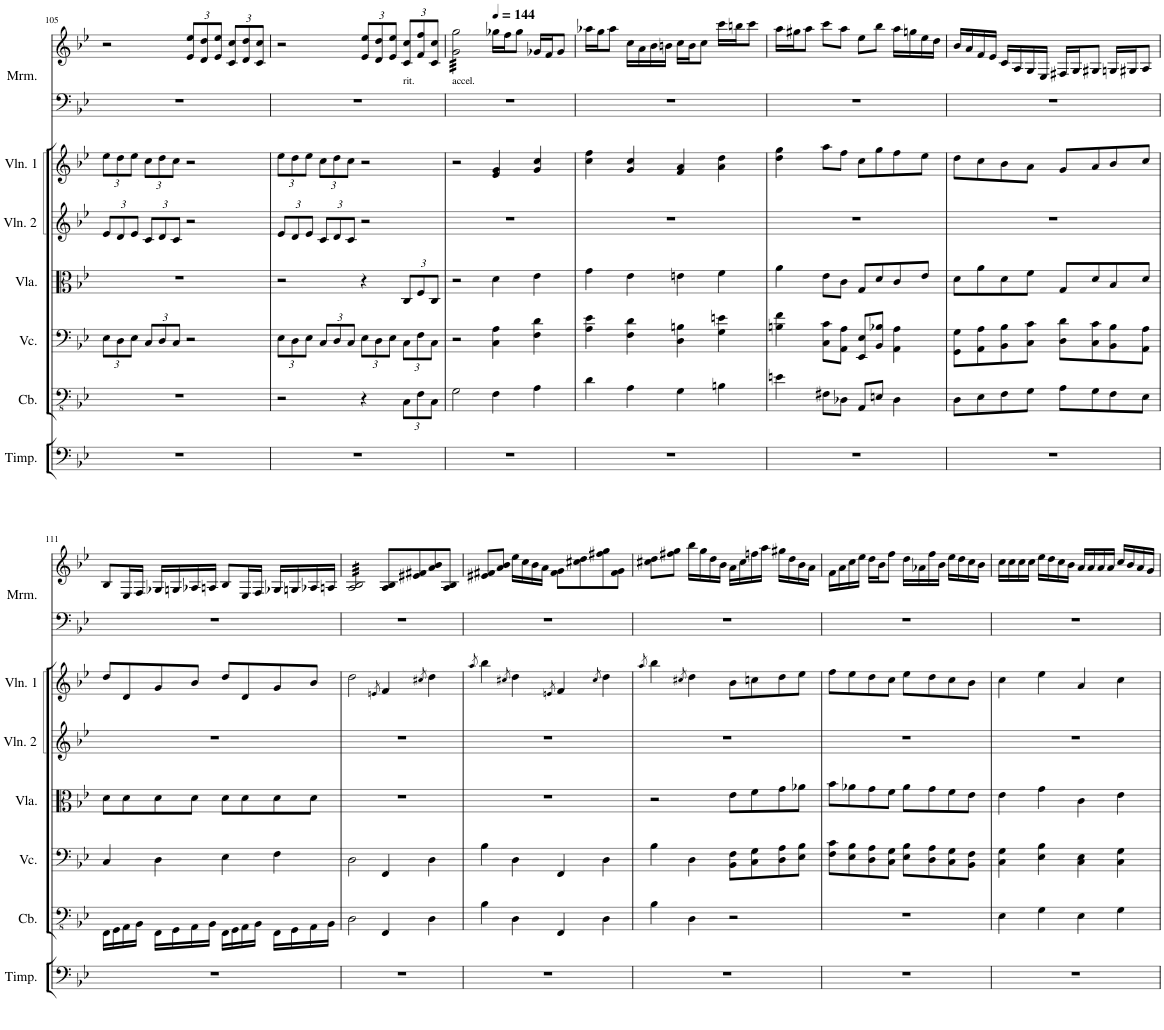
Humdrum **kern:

**kern	**kern	**kern	**kern	**kern	**kern
*part6	*part5	*part4	*part3	*part2	*part1
*staff6	*staff5	*staff4	*staff3	*staff2	*staff1
*I"Contrabass	*I"Violoncello	*I"Viola	*I"Violin 2	*I"Violin 1	*I"Marimba
*I'Cb.	*I'Vc.	*I'Vla.	*I'Vln. 2	*I'Vln. 1	*I'Mrm.
!!LO:PB:g=z
*clefFv4	*clefF4	*clefC3	*clefG2	*clefG2	*clefG2
*ITrd7c12	*	*	*	*	*
*k[b-e-]	*k[b-e-]	*k[b-e-]	*k[b-e-]	*k[b-e-]	*k[b-e-]
*M4/4	*M4/4	*M4/4	*M4/4	*M4/4	*M4/4
*	*Xbrackettup	*	*Xbrackettup	*Xbrackettup	*
=105	=105	=105	=105	=105	=105
1r	12E-\L	1r	12e-/L	12ee-\L	2r
.	12D\	.	12d/	12dd\	.
.	12E-\J	.	12e-/J	12ee-\J	.
.	12C/L	.	12c/L	12cc\L	.
.	12D/	.	12d/	12dd\	.
.	12C/J	.	12c/J	12cc\J	.
*	*	*	*	*	*Xbrackettup
.	2r	.	2r	2r	12e-/ 12ee-/L
.	.	.	.	.	12d/ 12dd/
.	.	.	.	.	12e-/ 12ee-/J
.	.	.	.	.	12c/ 12cc/L
.	.	.	.	.	12d/ 12dd/
.	.	.	.	.	12c/ 12cc/J
=106	=106	=106	=106	=106	=106
2r	12E-\L	2r	12e-/L	12ee-\L	2r
.	12D\	.	12d/	12dd\	.
.	12E-\J	.	12e-/J	12ee-\J	.
.	12C/L	.	12c/L	12cc\L	.
.	12D/	.	12d/	12dd\	.
.	12C/J	.	12c/J	12cc\J	.
4r	12E-\L	4r	2r	2r	12e-/ 12ee-/L
.	12D\	.	.	.	12d/ 12dd/
.	12E-\J	.	.	.	12e-/ 12ee-/J
*Xbrackettup	*	*Xbrackettup	*	*	*
!	!	!	!	!	!LO:TX:b:t=rit.
12CC\L	12C\L	12C/L	.	.	12c/ 12cc/L
12FF\	12F\	12F/	.	.	12f/ 12ff/
12CC\J	12C\J	12C/J	.	.	12c/ 12cc/J
=107	=107	=107	=107	=107	=107
!	!	!	!	!	!LO:TX:b:t=accel.
*	*	*	*	*	*tremolo
2GG\	2r	2r	1r	2r	32g\ 32gg\LLL
.	.	.	.	.	32g\ 32gg\
.	.	.	.	.	32g\ 32gg\
.	.	.	.	.	32g\ 32gg\
.	.	.	.	.	32g\ 32gg\
.	.	.	.	.	32g\ 32gg\
.	.	.	.	.	32g\ 32gg\
.	.	.	.	.	32g\ 32gg\
.	.	.	.	.	32g\ 32gg\
.	.	.	.	.	32g\ 32gg\
.	.	.	.	.	32g\ 32gg\
.	.	.	.	.	32g\ 32gg\
.	.	.	.	.	32g\ 32gg\
.	.	.	.	.	32g\ 32gg\
.	.	.	.	.	32g\ 32gg\
.	.	.	.	.	32g\ 32gg\JJJ
*	*	*	*	*	*Xtremolo
*	*	*	*	*	*MM144
4FF\	4C\ 4A\	4d\	.	4e-/ 4g/	16gg-X\LL
.	.	.	.	.	16ff\J
.	.	.	.	.	8gg-\J
4AA\	4F\ 4d\	4e-\	.	4g/ 4cc/	16g-X/LL
.	.	.	.	.	16f/J
.	.	.	.	.	8g-/J
=108	=108	=108	=108	=108	=108
4D\	4A\ 4e-\	4g\	1r	4cc\ 4ff\	16aa-X\LL
.	.	.	.	.	16gg\J
.	.	.	.	.	8aa-\J
4AA\	4F\ 4d\	4e-\	.	4g/ 4cc/	16cc\LL
.	.	.	.	.	16a\
.	.	.	.	.	16b-\
.	.	.	.	.	16bn\JJ
4GG\	4D\ 4Bn\	4en\	.	4f/ 4a/	16cc\LL
.	.	.	.	.	16b\J
.	.	.	.	.	8cc\J
4BBn\	4G\ 4en\	4f\	.	4a\ 4dd\	16ccc\LL
.	.	.	.	.	16bbn\J
.	.	.	.	.	8ccc\J
=109	=109	=109	=109	=109	=109
4En\	4Bn\ 4f\	4a\	1r	4dd\ 4gg\	16aa\LL
.	.	.	.	.	16gg#X\J
.	.	.	.	.	8aa\J
8FF#X\L	8C\ 8c\L	8e-\L	.	8aa\L	8ccc\L
8DD-X\J	8AA\ 8A\J	8c\J	.	8ff\J	8aa\J
8AAA/L	8EE-/ 8E-/L	8G/L	.	8cc\L	8ee-\L
8EEn/J	8BB-/ 8B-X/J	8d/	.	8gg\	8bb-\J
4DD-\	4AA\ 4A\	8c/	.	8ff\	16aa\LL
.	.	.	.	.	16ggn\
.	.	8e-/J	.	8ee-\J	16ee-\
.	.	.	.	.	16dd\JJ
=110	=110	=110	=110	=110	=110
8DD\L	8GG\ 8G\L	8d\L	1r	8dd\L	16b-/LL
.	.	.	.	.	16a/
8EE-\	8AA\ 8A\	8a\	.	8cc\	16f/
.	.	.	.	.	16e-/JJ
8FF\	8BB-\ 8B-\	8d\	.	8b-\	16c/LL
.	.	.	.	.	16A/
8GG\J	8C\ 8c\J	8f\J	.	8a\J	16G/
.	.	.	.	.	16E-/JJ
8AA\L	8D\ 8d\L	8G/L	.	8g/L	16F#X/LL
.	.	.	.	.	16G/J
8GG\	8C\ 8c\	8d/	.	8a/	8G#X/J
8FF\	8BB-\ 8B-\	8B-/	.	8b-/	16Gn/LL
.	.	.	.	.	16G#X/J
8EE-\J	8AA\ 8A\J	8d/J	.	8cc/J	8A/J
!!LO:LB:g=z
=111	=111	=111	=111	=111	=111
16FFF\LL	4C/	8d\L	1r	8dd/L	8B-/L
16GGG\	.	.	.	.	.
16AAA\	.	8d\	.	8d/	16E-/L
16BBB-\JJ	.	.	.	.	16F/JJ
16FFF\LL	4D\	8d\	.	8g/	16G-X/LL
16GGG\	.	.	.	.	16Gn/
16AAA\	.	8d\J	.	8b-/J	16A-X/
16BBB-\JJ	.	.	.	.	16An/JJ
16FFF\LL	4E-\	8d\L	.	8dd/L	8B-/L
16GGG\	.	.	.	.	.
16AAA\	.	8d\	.	8d/	16E-/L
16BBB-\JJ	.	.	.	.	16F/JJ
16FFF\LL	4F\	8d\	.	8g/	16G-X/LL
16GGG\	.	.	.	.	16Gn/
16AAA\	.	8d\J	.	8b-/J	16A-X/
16BBB-\JJ	.	.	.	.	16An/JJ
=112	=112	=112	=112	=112	=112
*	*	*	*	*	*tremolo
2DD\	2D\	1r	1r	2dd\	32A/ 32B-/LLL
.	.	.	.	.	32A/ 32B-/
.	.	.	.	.	32A/ 32B-/
.	.	.	.	.	32A/ 32B-/
.	.	.	.	.	32A/ 32B-/
.	.	.	.	.	32A/ 32B-/
.	.	.	.	.	32A/ 32B-/
.	.	.	.	.	32A/ 32B-/
.	.	.	.	.	32A/ 32B-/
.	.	.	.	.	32A/ 32B-/
.	.	.	.	.	32A/ 32B-/
.	.	.	.	.	32A/ 32B-/
.	.	.	.	.	32A/ 32B-/
.	.	.	.	.	32A/ 32B-/
.	.	.	.	.	32A/ 32B-/
.	.	.	.	.	32A/ 32B-/JJJ
*	*	*	*	*	*Xtremolo
.	.	.	.	8qen/	.
4FFF/	4FF/	.	.	4f/	8A/ 8B-/L
.	.	.	.	.	8e#X/ 8f#X/
.	.	.	.	8qcc#X/	.
4DD\	4D\	.	.	4dd\	8a/ 8b-/
.	.	.	.	.	8A/ 8B-/J
=113	=113	=113	=113	=113	=113
.	.	.	.	8qaa/	.
4BB-\	4B-\	1r	1r	4bb-\	8e#X/ 8f#X/L
.	.	.	.	.	8a/ 8b-/J
.	.	.	.	8qcc#X/	.
4DD\	4D\	.	.	4dd\	16ee-\LL
.	.	.	.	.	16cc\
.	.	.	.	.	16b-\
.	.	.	.	.	16a\JJ
.	.	.	.	8qen/	.
4FFF/	4FF/	.	.	4f/	8f#\ 8g\L
.	.	.	.	.	8cc#X\ 8dd\
.	.	.	.	8qcc#/	.
4DD\	4D\	.	.	4dd\	8ff#X\ 8gg\
.	.	.	.	.	8f#\ 8g\J
=114	=114	=114	=114	=114	=114
.	.	.	.	8qaa/	.
4BB-\	4B-\	2r	1r	4bb-\	8cc#X\ 8dd\L
.	.	.	.	.	8ff#X\ 8gg\J
.	.	.	.	8qcc#X/	.
4DD\	4D\	.	.	4dd\	16bb-\LL
.	.	.	.	.	16gg\
.	.	.	.	.	16dd\
.	.	.	.	.	16b-\JJ
2r	8BB-\ 8F\L	8e-\L	.	8b-\L	16a\LL
.	.	.	.	.	16cc#\
.	8C\ 8G\	8f\	.	8ccn\	16ffn\
.	.	.	.	.	16aa\JJ
.	8D\ 8A\	8g\	.	8dd\	16gg#X\LL
.	.	.	.	.	16dd\
.	8E-\ 8B-\J	8a-X\J	.	8ee-\J	16b-\
.	.	.	.	.	16a\JJ
=115	=115	=115	=115	=115	=115
1r	8F\ 8c\L	8b-\L	1r	8ff\L	16f\LL
.	.	.	.	.	16a\
.	8E-\ 8B-\	8a-X\	.	8ee-\	16cc\
.	.	.	.	.	16ee-\JJ
.	8D\ 8A\	8g\	.	8dd\	16dd\LL
.	.	.	.	.	16b-\J
.	8C\ 8G\J	8f\J	.	8cc\J	8ff\J
.	8E-\ 8B-\L	8a-\L	.	8ee-\L	16dd\LL
.	.	.	.	.	16a-X\
.	8D\ 8A\	8g\	.	8dd\	16ff\
.	.	.	.	.	16b-\JJ
.	8C\ 8G\	8f\	.	8cc\	16ee-\LL
.	.	.	.	.	16dd\
.	8BB-\ 8F\J	8e-\J	.	8b-\J	16cc\
.	.	.	.	.	16b-\JJ
=116	=116	=116	=116	=116	=116
4EE-\	4C\ 4G\	4e-\	1r	4cc\	16cc\LL
.	.	.	.	.	16cc\
.	.	.	.	.	16cc\
.	.	.	.	.	16cc\JJ
4GG\	4E-\ 4B-\	4g\	.	4ee-\	16ee-\LL
.	.	.	.	.	16dd\
.	.	.	.	.	16cc\
.	.	.	.	.	16b-\JJ
4EE-\	4C\ 4E-\	4c\	.	4a/	16a/LL
.	.	.	.	.	16a/
.	.	.	.	.	16a/
.	.	.	.	.	16a/JJ
4GG\	4C\ 4G\	4e-\	.	4cc\	16cc/LL
.	.	.	.	.	16b-/
.	.	.	.	.	16a/
.	.	.	.	.	16g/JJ
=	=	=	=	=	=
*-	*-	*-	*-	*-	*-
